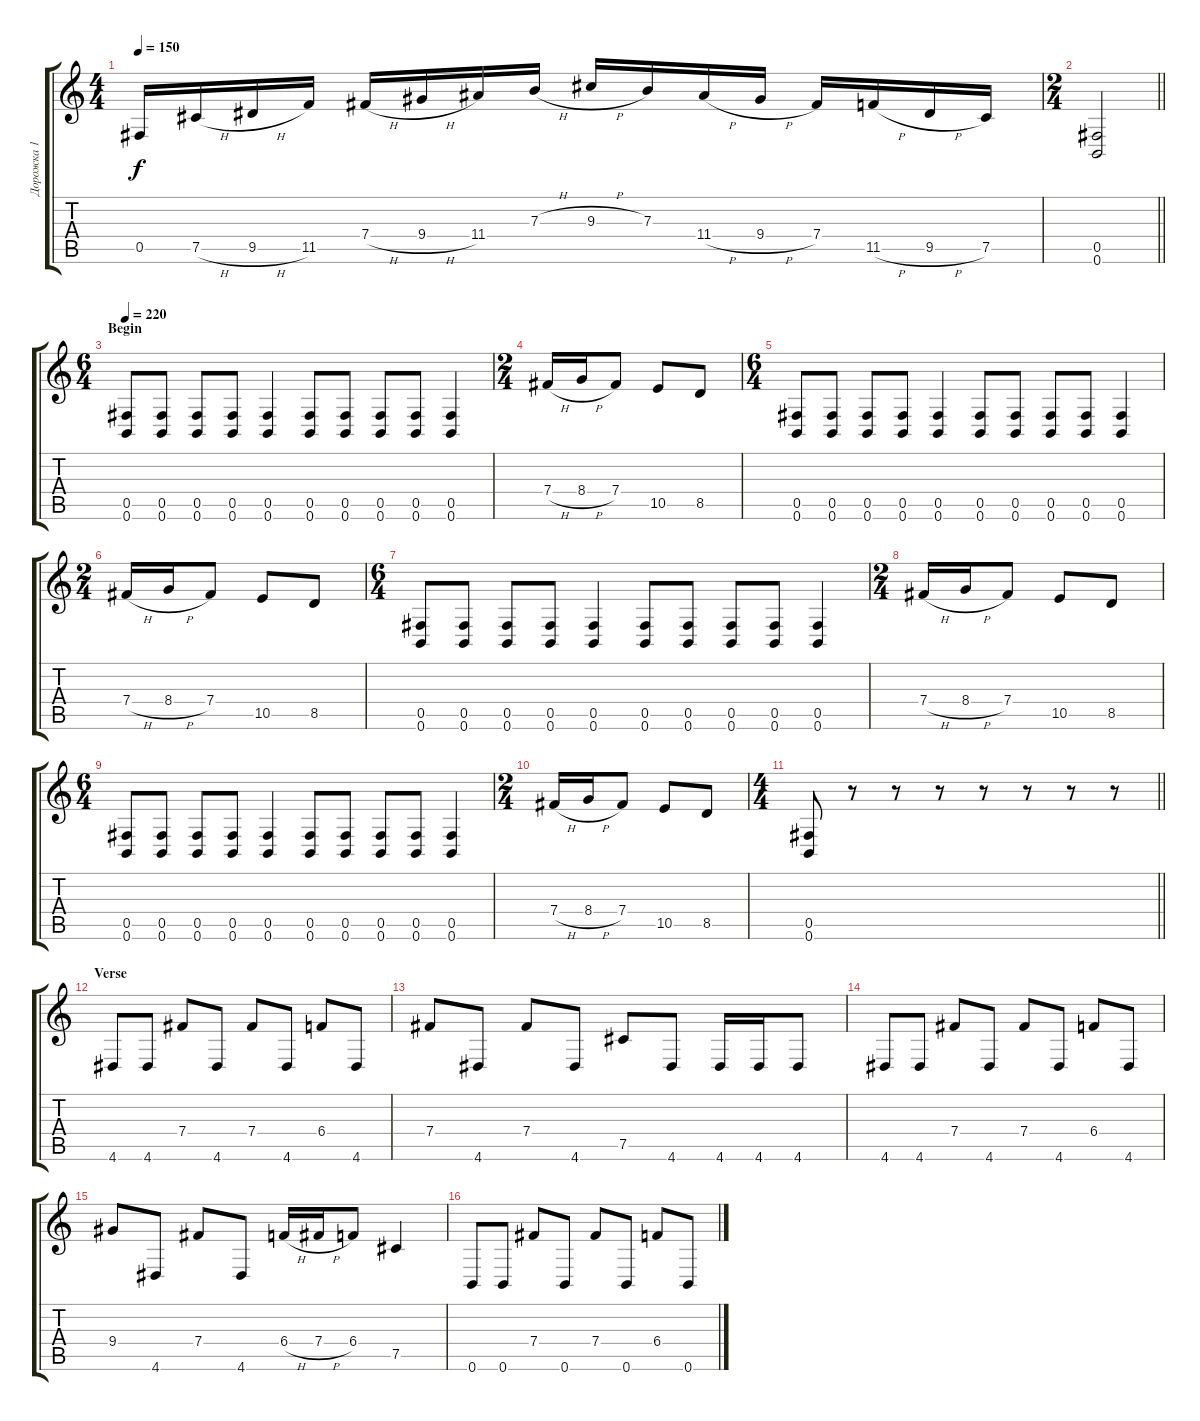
\track ("Дорожка 1" "Дорожка 1") {instrument distortionguitar}
\staff {score tabs}
\tuning (Db4 Ab3 E3 B2 Gb2 B1) {hide}
\ts (4 4)
\tempo 150
\clef g2
\ks c
0.5.16{dy f} 7.5{h}.16 9.5{h}.16 11.5.16 7.4{h}.16 9.4{h}.16 11.4.16 7.3{h}.16 9.3{h}.16 7.3.16 11.4{h}.16 9.4{h}.16 7.4.16 11.5{h}.16 9.5{h}.16 7.5.16 |
\ts (2 4)
\barLineRight lightlight
(0.5 0.6).2 |
\ts (6 4)
\section ("" "Begin")
\tempo 220
(0.5 0.6).8 (0.5 0.6).8 (0.5 0.6).8 (0.5 0.6).8 (0.5 0.6).4 (0.5 0.6).8 (0.5 0.6).8 (0.5 0.6).8 (0.5 0.6).8 (0.5 0.6).4 |
\ts (2 4)
7.4{h}.16 8.4{h}.16 7.4.8 10.5.8 8.5.8 |
\ts (6 4)
(0.5 0.6).8 (0.5 0.6).8 (0.5 0.6).8 (0.5 0.6).8 (0.5 0.6).4 (0.5 0.6).8 (0.5 0.6).8 (0.5 0.6).8 (0.5 0.6).8 (0.5 0.6).4 |
\ts (2 4)
7.4{h}.16 8.4{h}.16 7.4.8 10.5.8 8.5.8 |
\ts (6 4)
(0.5 0.6).8 (0.5 0.6).8 (0.5 0.6).8 (0.5 0.6).8 (0.5 0.6).4 (0.5 0.6).8 (0.5 0.6).8 (0.5 0.6).8 (0.5 0.6).8 (0.5 0.6).4 |
\ts (2 4)
7.4{h}.16 8.4{h}.16 7.4.8 10.5.8 8.5.8 |
\ts (6 4)
(0.5 0.6).8 (0.5 0.6).8 (0.5 0.6).8 (0.5 0.6).8 (0.5 0.6).4 (0.5 0.6).8 (0.5 0.6).8 (0.5 0.6).8 (0.5 0.6).8 (0.5 0.6).4 |
\ts (2 4)
7.4{h}.16 8.4{h}.16 7.4.8 10.5.8 8.5.8 |
\ts (4 4)
\barLineRight lightlight
(0.5 0.6).8 r.8 r.8 r.8 r.8 r.8 r.8 r.8 |
\section ("" "Verse")
4.6.8 4.6.8 7.4.8 4.6.8 7.4.8 4.6.8 6.4.8 4.6.8 |
7.4.8 4.6.8 7.4.8 4.6.8 7.5.8 4.6.8 4.6.16 4.6.16 4.6.8 |
4.6.8 4.6.8 7.4.8 4.6.8 7.4.8 4.6.8 6.4.8 4.6.8 |
9.4.8 4.6.8 7.4.8 4.6.8 6.4{h}.16 7.4{h}.16 6.4.8 7.5.4 |
0.6.8 0.6.8 7.4.8 0.6.8 7.4.8 0.6.8 6.4.8 0.6.8
